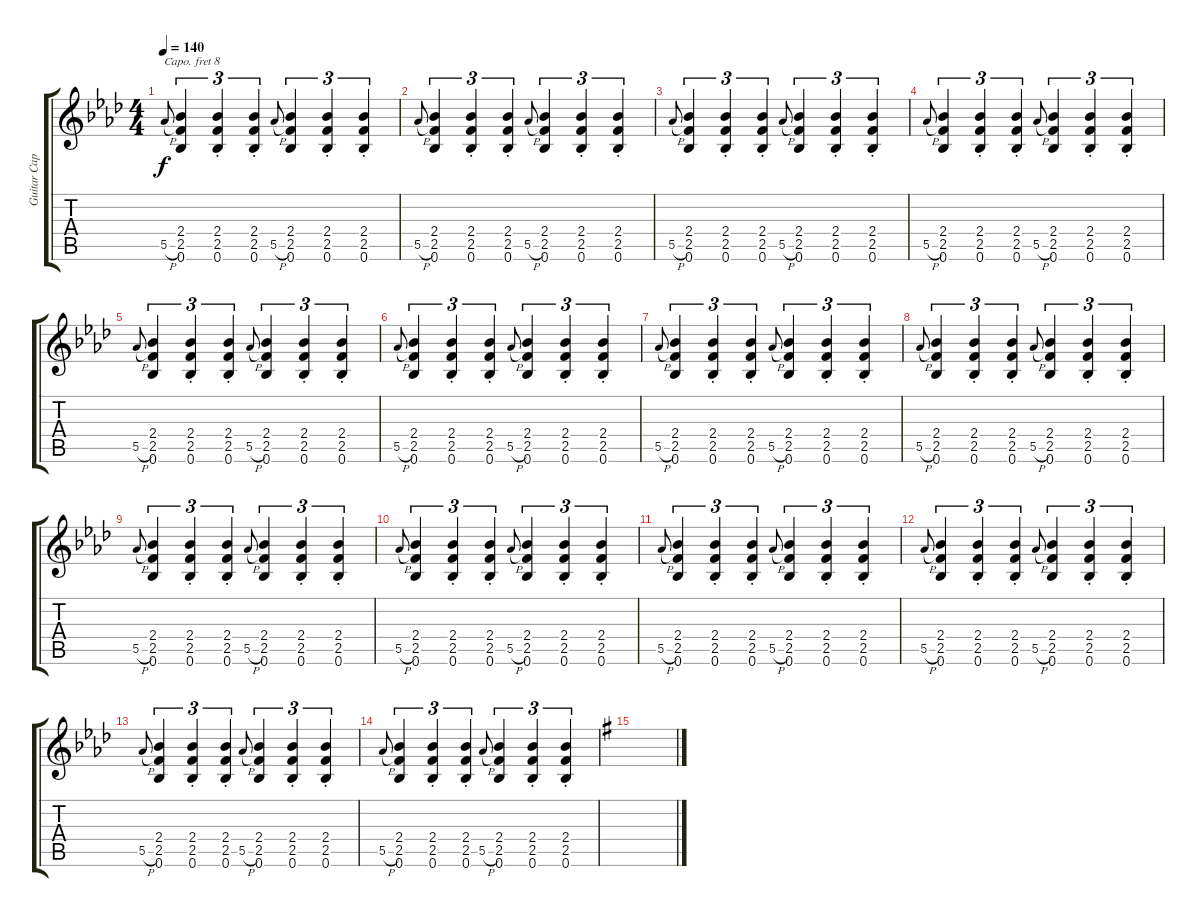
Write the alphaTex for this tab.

\track ("Guitar Capo 8" "Guitar Cap") {instrument overdrivenguitar}
\staff {score tabs}
\capo 8
\tuning (D4 A3 F3 C3 G2 D2) {hide}
\ts (4 4)
\tempo 140
\clef g2
\ks ab
5.5{h}.8{gr onbeat dy f} (2.4 2.5 0.6).4{tu (3 2)} (2.4{st} 2.5{st} 0.6{st}).4{tu (3 2)} (2.4{st} 2.5{st} 0.6{st}).4{tu (3 2)} 5.5{h}.8{gr onbeat} (2.4 2.5 0.6).4{tu (3 2)} (2.4{st} 2.5{st} 0.6{st}).4{tu (3 2)} (2.4{st} 2.5{st} 0.6{st}).4{tu (3 2)} |
5.5{h}.8{gr onbeat} (2.4 2.5 0.6).4{tu (3 2)} (2.4{st} 2.5{st} 0.6{st}).4{tu (3 2)} (2.4{st} 2.5{st} 0.6{st}).4{tu (3 2)} 5.5{h}.8{gr onbeat} (2.4 2.5 0.6).4{tu (3 2)} (2.4{st} 2.5{st} 0.6{st}).4{tu (3 2)} (2.4{st} 2.5{st} 0.6{st}).4{tu (3 2)} |
5.5{h}.8{gr onbeat} (2.4 2.5 0.6).4{tu (3 2)} (2.4{st} 2.5{st} 0.6{st}).4{tu (3 2)} (2.4{st} 2.5{st} 0.6{st}).4{tu (3 2)} 5.5{h}.8{gr onbeat} (2.4 2.5 0.6).4{tu (3 2)} (2.4{st} 2.5{st} 0.6{st}).4{tu (3 2)} (2.4{st} 2.5{st} 0.6{st}).4{tu (3 2)} |
5.5{h}.8{gr onbeat} (2.4 2.5 0.6).4{tu (3 2)} (2.4{st} 2.5{st} 0.6{st}).4{tu (3 2)} (2.4{st} 2.5{st} 0.6{st}).4{tu (3 2)} 5.5{h}.8{gr onbeat} (2.4 2.5 0.6).4{tu (3 2)} (2.4{st} 2.5{st} 0.6{st}).4{tu (3 2)} (2.4{st} 2.5{st} 0.6{st}).4{tu (3 2)} |
5.5{h}.8{gr onbeat} (2.4 2.5 0.6).4{tu (3 2)} (2.4{st} 2.5{st} 0.6{st}).4{tu (3 2)} (2.4{st} 2.5{st} 0.6{st}).4{tu (3 2)} 5.5{h}.8{gr onbeat} (2.4 2.5 0.6).4{tu (3 2)} (2.4{st} 2.5{st} 0.6{st}).4{tu (3 2)} (2.4{st} 2.5{st} 0.6{st}).4{tu (3 2)} |
5.5{h}.8{gr onbeat} (2.4 2.5 0.6).4{tu (3 2)} (2.4{st} 2.5{st} 0.6{st}).4{tu (3 2)} (2.4{st} 2.5{st} 0.6{st}).4{tu (3 2)} 5.5{h}.8{gr onbeat} (2.4 2.5 0.6).4{tu (3 2)} (2.4{st} 2.5{st} 0.6{st}).4{tu (3 2)} (2.4{st} 2.5{st} 0.6{st}).4{tu (3 2)} |
5.5{h}.8{gr onbeat} (2.4 2.5 0.6).4{tu (3 2)} (2.4{st} 2.5{st} 0.6{st}).4{tu (3 2)} (2.4{st} 2.5{st} 0.6{st}).4{tu (3 2)} 5.5{h}.8{gr onbeat} (2.4 2.5 0.6).4{tu (3 2)} (2.4{st} 2.5{st} 0.6{st}).4{tu (3 2)} (2.4{st} 2.5{st} 0.6{st}).4{tu (3 2)} |
5.5{h}.8{gr onbeat} (2.4 2.5 0.6).4{tu (3 2)} (2.4{st} 2.5{st} 0.6{st}).4{tu (3 2)} (2.4{st} 2.5{st} 0.6{st}).4{tu (3 2)} 5.5{h}.8{gr onbeat} (2.4 2.5 0.6).4{tu (3 2)} (2.4{st} 2.5{st} 0.6{st}).4{tu (3 2)} (2.4{st} 2.5{st} 0.6{st}).4{tu (3 2)} |
5.5{h}.8{gr onbeat} (2.4 2.5 0.6).4{tu (3 2)} (2.4{st} 2.5{st} 0.6{st}).4{tu (3 2)} (2.4{st} 2.5{st} 0.6{st}).4{tu (3 2)} 5.5{h}.8{gr onbeat} (2.4 2.5 0.6).4{tu (3 2)} (2.4{st} 2.5{st} 0.6{st}).4{tu (3 2)} (2.4{st} 2.5{st} 0.6{st}).4{tu (3 2)} |
5.5{h}.8{gr onbeat} (2.4 2.5 0.6).4{tu (3 2)} (2.4{st} 2.5{st} 0.6{st}).4{tu (3 2)} (2.4{st} 2.5{st} 0.6{st}).4{tu (3 2)} 5.5{h}.8{gr onbeat} (2.4 2.5 0.6).4{tu (3 2)} (2.4{st} 2.5{st} 0.6{st}).4{tu (3 2)} (2.4{st} 2.5{st} 0.6{st}).4{tu (3 2)} |
5.5{h}.8{gr onbeat} (2.4 2.5 0.6).4{tu (3 2)} (2.4{st} 2.5{st} 0.6{st}).4{tu (3 2)} (2.4{st} 2.5{st} 0.6{st}).4{tu (3 2)} 5.5{h}.8{gr onbeat} (2.4 2.5 0.6).4{tu (3 2)} (2.4{st} 2.5{st} 0.6{st}).4{tu (3 2)} (2.4{st} 2.5{st} 0.6{st}).4{tu (3 2)} |
5.5{h}.8{gr onbeat} (2.4 2.5 0.6).4{tu (3 2)} (2.4{st} 2.5{st} 0.6{st}).4{tu (3 2)} (2.4{st} 2.5{st} 0.6{st}).4{tu (3 2)} 5.5{h}.8{gr onbeat} (2.4 2.5 0.6).4{tu (3 2)} (2.4{st} 2.5{st} 0.6{st}).4{tu (3 2)} (2.4{st} 2.5{st} 0.6{st}).4{tu (3 2)} |
5.5{h}.8{gr onbeat} (2.4 2.5 0.6).4{tu (3 2)} (2.4{st} 2.5{st} 0.6{st}).4{tu (3 2)} (2.4{st} 2.5{st} 0.6{st}).4{tu (3 2)} 5.5{h}.8{gr onbeat} (2.4 2.5 0.6).4{tu (3 2)} (2.4{st} 2.5{st} 0.6{st}).4{tu (3 2)} (2.4{st} 2.5{st} 0.6{st}).4{tu (3 2)} |
5.5{h}.8{gr onbeat} (2.4 2.5 0.6).4{tu (3 2)} (2.4{st} 2.5{st} 0.6{st}).4{tu (3 2)} (2.4{st} 2.5{st} 0.6{st}).4{tu (3 2)} 5.5{h}.8{gr onbeat} (2.4 2.5 0.6).4{tu (3 2)} (2.4{st} 2.5{st} 0.6{st}).4{tu (3 2)} (2.4{st} 2.5{st} 0.6{st}).4{tu (3 2)} |
\ks g
